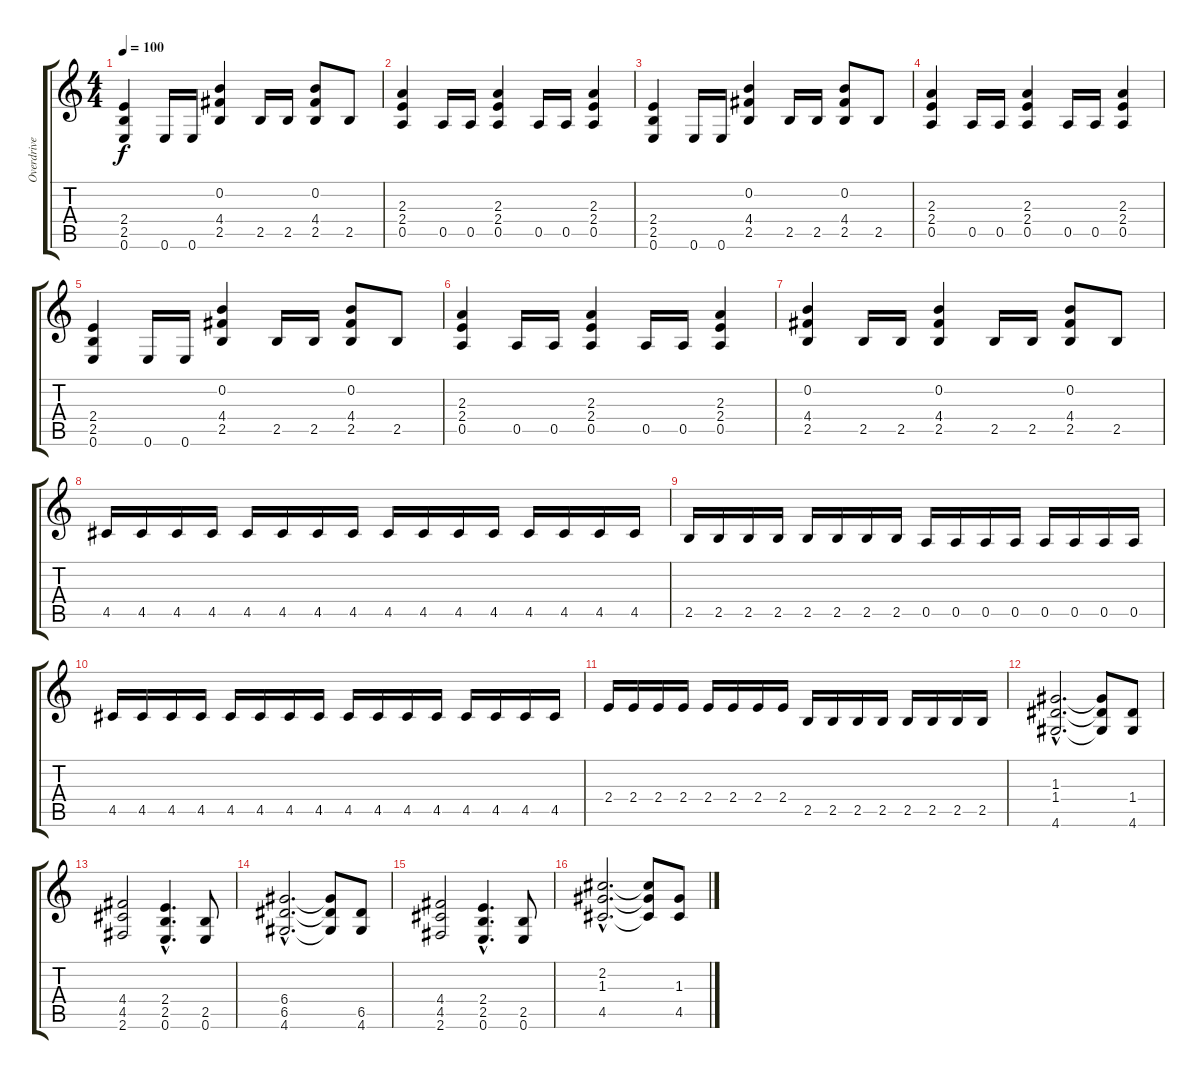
\track ("Overdrive" "Overdrive") {instrument overdrivenguitar}
\staff {score tabs}
\tuning (E4 B3 G3 D3 A2 E2) {hide}
\ts (4 4)
\tempo 100
\clef g2
\ks c
(2.4 2.5 0.6).4{dy f} 0.6.16 0.6.16 (0.2 4.4 2.5).4 2.5.16 2.5.16 (0.2 4.4 2.5).8 2.5.8 |
(2.3 2.4 0.5).4 0.5.16 0.5.16 (2.3 2.4 0.5).4 0.5.16 0.5.16 (2.3 2.4 0.5).4 |
(2.4 2.5 0.6).4 0.6.16 0.6.16 (0.2 4.4 2.5).4 2.5.16 2.5.16 (0.2 4.4 2.5).8 2.5.8 |
(2.3 2.4 0.5).4 0.5.16 0.5.16 (2.3 2.4 0.5).4 0.5.16 0.5.16 (2.3 2.4 0.5).4 |
(2.4 2.5 0.6).4 0.6.16 0.6.16 (0.2 4.4 2.5).4 2.5.16 2.5.16 (0.2 4.4 2.5).8 2.5.8 |
(2.3 2.4 0.5).4 0.5.16 0.5.16 (2.3 2.4 0.5).4 0.5.16 0.5.16 (2.3 2.4 0.5).4 |
(0.2 4.4 2.5).4 2.5.16 2.5.16 (0.2 4.4 2.5).4 2.5.16 2.5.16 (0.2 4.4 2.5).8 2.5.8 |
4.5.16 4.5.16 4.5.16 4.5.16 4.5.16 4.5.16 4.5.16 4.5.16 4.5.16 4.5.16 4.5.16 4.5.16 4.5.16 4.5.16 4.5.16 4.5.16 |
2.5.16 2.5.16 2.5.16 2.5.16 2.5.16 2.5.16 2.5.16 2.5.16 0.5.16 0.5.16 0.5.16 0.5.16 0.5.16 0.5.16 0.5.16 0.5.16 |
4.5.16 4.5.16 4.5.16 4.5.16 4.5.16 4.5.16 4.5.16 4.5.16 4.5.16 4.5.16 4.5.16 4.5.16 4.5.16 4.5.16 4.5.16 4.5.16 |
2.4.16 2.4.16 2.4.16 2.4.16 2.4.16 2.4.16 2.4.16 2.4.16 2.5.16 2.5.16 2.5.16 2.5.16 2.5.16 2.5.16 2.5.16 2.5.16 |
(1.3{hac} 1.4{hac} 4.6{hac}).2{d} (1.3{t} 1.4{t} 4.6{t}).8 (1.4 4.6).8 |
(4.4 4.5 2.6).2 (2.4{hac} 2.5{hac} 0.6{hac}).4{d} (2.5 0.6).8 |
(6.4{hac} 6.5{hac} 4.6{hac}).2{d} (6.4{t} 6.5{t} 4.6{t}).8 (6.5 4.6).8 |
(4.4 4.5 2.6).2 (2.4{hac} 2.5{hac} 0.6{hac}).4{d} (2.5 0.6).8 |
(2.2{hac} 1.3{hac} 4.5{hac}).2{d} (2.2{t} 1.3{t} 4.5{t}).8 (1.3 4.5).8
